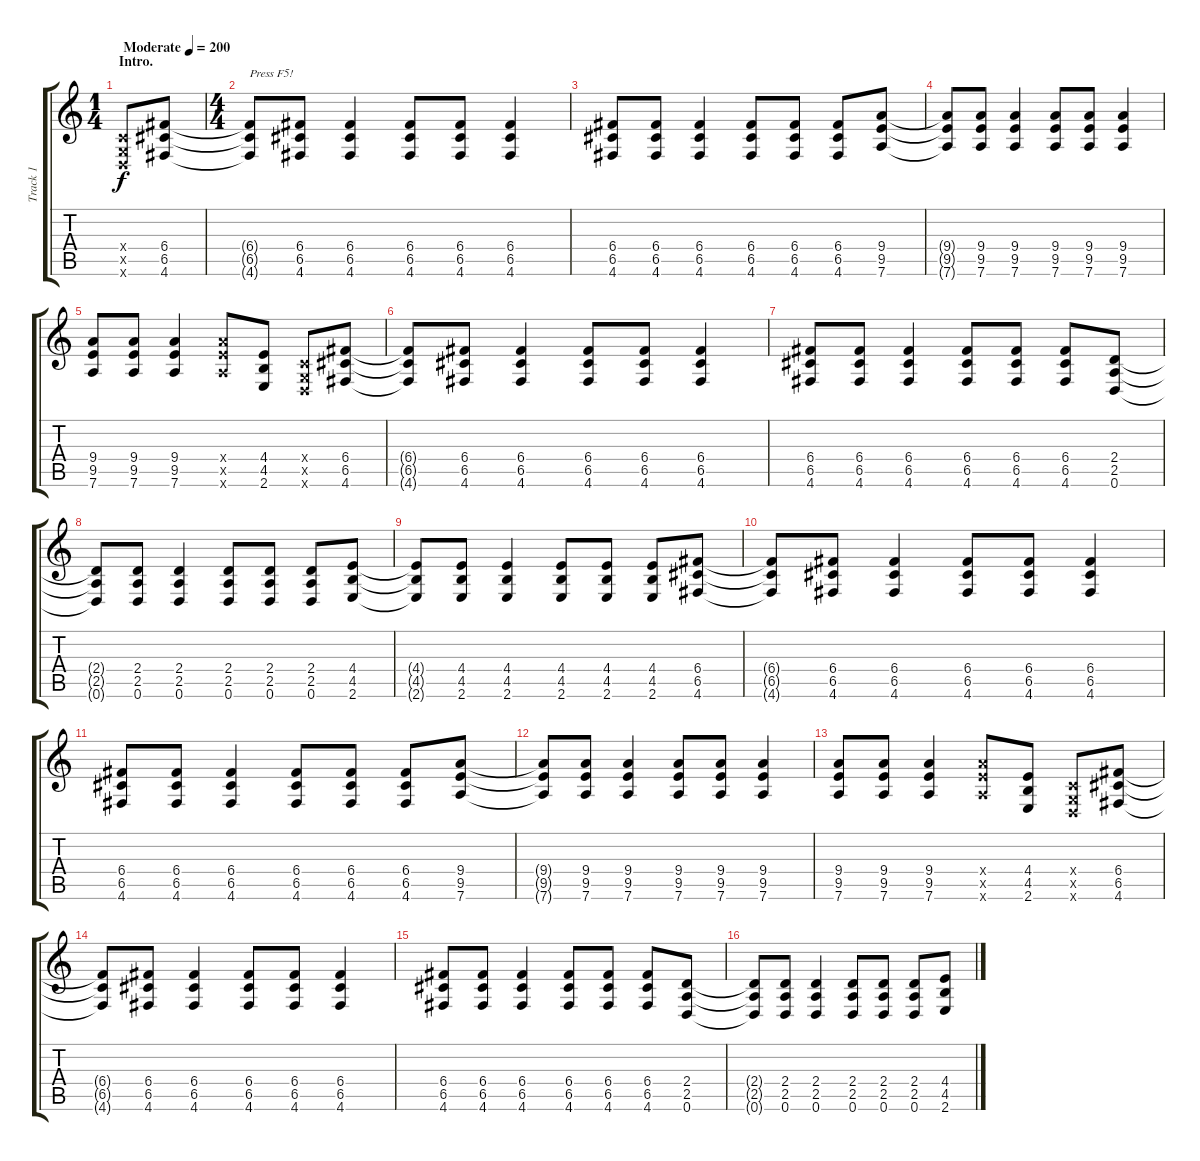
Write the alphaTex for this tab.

\track ("Track 1" "Track 1") {instrument distortionguitar}
\staff {score tabs}
\tuning (D4 A3 F3 C3 G2 D2) {hide}
\ts (1 4)
\section ("" "Intro.")
\tempo (200 "Moderate")
\clef g2
\ks c
(0.4{x} 0.5{x} 0.6{x}).8{dy f instrument distortionguitar} (6.4 6.5 4.6).8 |
\ts (4 4)
(6.4{t} 6.5{t} 4.6{t}).8{txt "Press F5!"} (6.4 6.5 4.6).8 (6.4 6.5 4.6).4 (6.4 6.5 4.6).8 (6.4 6.5 4.6).8 (6.4 6.5 4.6).4 |
(6.4 6.5 4.6).8 (6.4 6.5 4.6).8 (6.4 6.5 4.6).4 (6.4 6.5 4.6).8 (6.4 6.5 4.6).8 (6.4 6.5 4.6).8 (9.4 9.5 7.6).8 |
(9.4{t} 9.5{t} 7.6{t}).8 (9.4 9.5 7.6).8 (9.4 9.5 7.6).4 (9.4 9.5 7.6).8 (9.4 9.5 7.6).8 (9.4 9.5 7.6).4 |
(9.4 9.5 7.6).8 (9.4 9.5 7.6).8 (9.4 9.5 7.6).4 (9.4{x} 9.5{x} 7.6{x}).8 (4.4 4.5 2.6).8 (0.4{x} 0.5{x} 0.6{x}).8 (6.4 6.5 4.6).8 |
(6.4{t} 6.5{t} 4.6{t}).8 (6.4 6.5 4.6).8 (6.4 6.5 4.6).4 (6.4 6.5 4.6).8 (6.4 6.5 4.6).8 (6.4 6.5 4.6).4 |
(6.4 6.5 4.6).8 (6.4 6.5 4.6).8 (6.4 6.5 4.6).4 (6.4 6.5 4.6).8 (6.4 6.5 4.6).8 (6.4 6.5 4.6).8 (2.4 2.5 0.6).8 |
(2.4{t} 2.5{t} 0.6{t}).8 (2.4 2.5 0.6).8 (2.4 2.5 0.6).4 (2.4 2.5 0.6).8 (2.4 2.5 0.6).8 (2.4 2.5 0.6).8 (4.4 4.5 2.6).8 |
(4.4{t} 4.5{t} 2.6{t}).8 (4.4 4.5 2.6).8 (4.4 4.5 2.6).4 (4.4 4.5 2.6).8 (4.4 4.5 2.6).8 (4.4 4.5 2.6).8 (6.4 6.5 4.6).8 |
(6.4{t} 6.5{t} 4.6{t}).8 (6.4 6.5 4.6).8 (6.4 6.5 4.6).4 (6.4 6.5 4.6).8 (6.4 6.5 4.6).8 (6.4 6.5 4.6).4 |
(6.4 6.5 4.6).8 (6.4 6.5 4.6).8 (6.4 6.5 4.6).4 (6.4 6.5 4.6).8 (6.4 6.5 4.6).8 (6.4 6.5 4.6).8 (9.4 9.5 7.6).8 |
(9.4{t} 9.5{t} 7.6{t}).8 (9.4 9.5 7.6).8 (9.4 9.5 7.6).4 (9.4 9.5 7.6).8 (9.4 9.5 7.6).8 (9.4 9.5 7.6).4 |
(9.4 9.5 7.6).8 (9.4 9.5 7.6).8 (9.4 9.5 7.6).4 (9.4{x} 9.5{x} 7.6{x}).8 (4.4 4.5 2.6).8 (0.4{x} 0.5{x} 0.6{x}).8 (6.4 6.5 4.6).8 |
(6.4{t} 6.5{t} 4.6{t}).8 (6.4 6.5 4.6).8 (6.4 6.5 4.6).4 (6.4 6.5 4.6).8 (6.4 6.5 4.6).8 (6.4 6.5 4.6).4 |
(6.4 6.5 4.6).8 (6.4 6.5 4.6).8 (6.4 6.5 4.6).4 (6.4 6.5 4.6).8 (6.4 6.5 4.6).8 (6.4 6.5 4.6).8 (2.4 2.5 0.6).8 |
(2.4{t} 2.5{t} 0.6{t}).8 (2.4 2.5 0.6).8 (2.4 2.5 0.6).4 (2.4 2.5 0.6).8 (2.4 2.5 0.6).8 (2.4 2.5 0.6).8 (4.4 4.5 2.6).8
